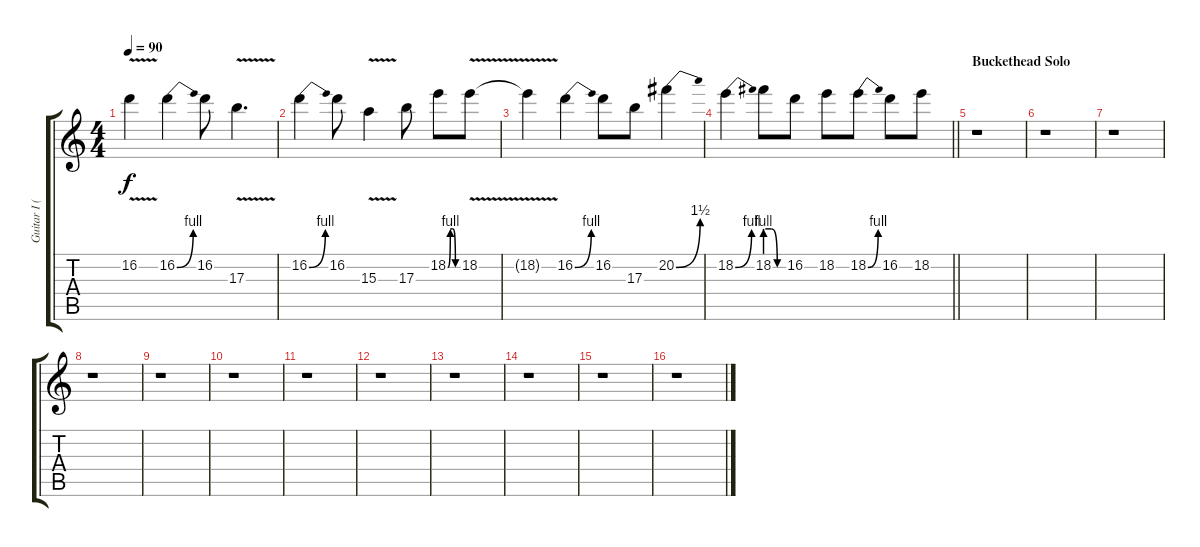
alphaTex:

\track ("Guitar I (Robin Finck)" "Guitar I (") {instrument overdrivenguitar}
\staff {score tabs}
\tuning (Eb4 Bb3 Gb3 Db3 Ab2 Eb2) {hide}
\ts (4 4)
\tempo 90
\clef g2
\ks c
16.2{v}.4{dy f} 16.2{be (bend 0 0 60 4)}.4 16.2.8 17.3{v}.4{d} |
16.2{be (bend 0 0 60 4)}.4 16.2.8 15.3{v}.4 17.3.8 18.2{be (custom 0 0 15 4 30 4 45 0 60 0)}.8 18.2{v}.8 |
18.2{t}.4 16.2{be (bend 0 0 60 4)}.4 16.2.8 17.3.8 20.2{be (bend 0 0 60 6)}.4 |
\barLineRight lightlight
18.2{be (bend 0 0 60 4)}.4 18.2{be (custom 0 4 20 4 40 0 60 0)}.8 16.2.8 18.2.8 18.2{be (bend 0 0 60 4)}.8 16.2.8 18.2.8 |
\section ("" "Buckethead Solo")
r.1 |
r.1 |
r.1 |
r.1 |
r.1 |
r.1 |
r.1 |
r.1 |
r.1 |
r.1 |
r.1 |
r.1
